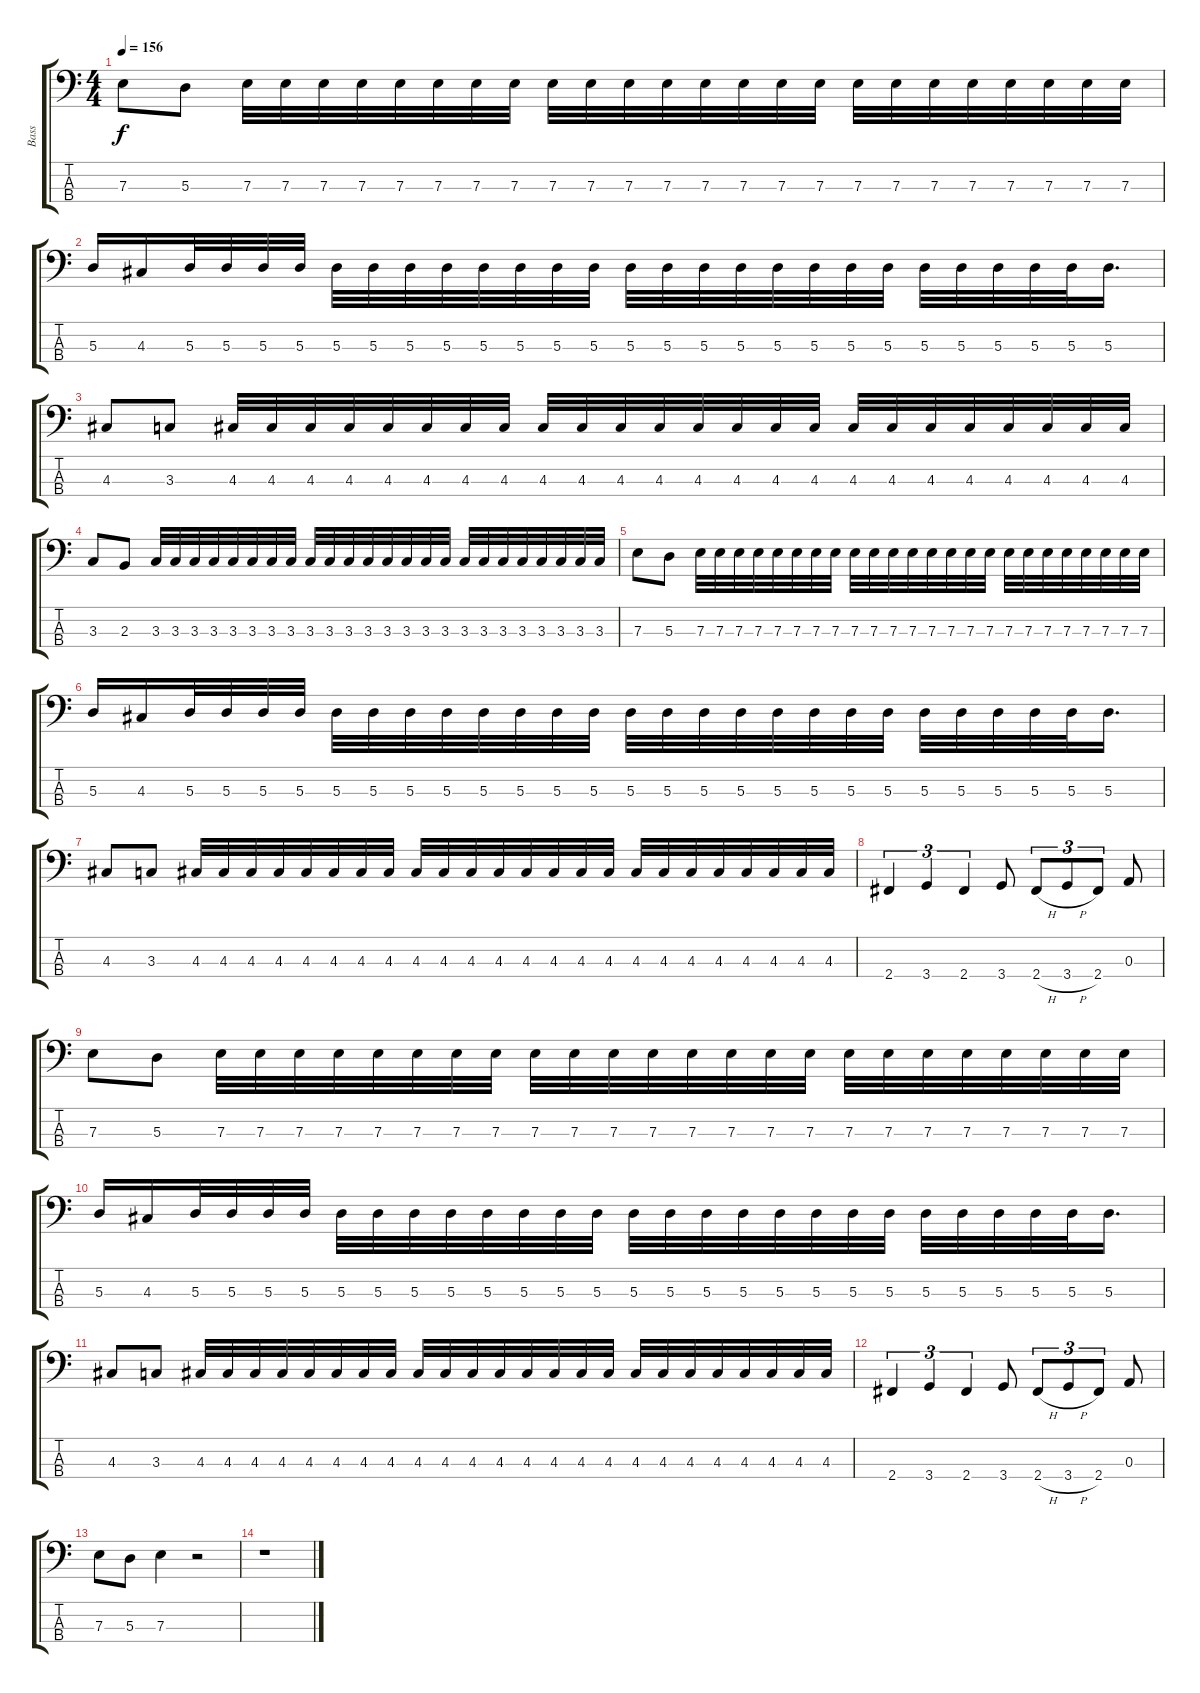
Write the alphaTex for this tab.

\track ("Bass" "Bass") {instrument electricbassfinger}
\staff {score tabs}
\tuning (G2 D2 A1 E1) {hide}
\ts (4 4)
\tempo 156
\clef f4
\ks c
7.3.8{dy f} 5.3.8 7.3.32 7.3.32 7.3.32 7.3.32 7.3.32 7.3.32 7.3.32 7.3.32 7.3.32 7.3.32 7.3.32 7.3.32 7.3.32 7.3.32 7.3.32 7.3.32 7.3.32 7.3.32 7.3.32 7.3.32 7.3.32 7.3.32 7.3.32 7.3.32 |
5.3.16 4.3.16 5.3.32 5.3.32 5.3.32 5.3.32 5.3.32 5.3.32 5.3.32 5.3.32 5.3.32 5.3.32 5.3.32 5.3.32 5.3.32 5.3.32 5.3.32 5.3.32 5.3.32 5.3.32 5.3.32 5.3.32 5.3.32 5.3.32 5.3.32 5.3.32 5.3.32 5.3.16{d} |
4.3.8 3.3.8 4.3.32 4.3.32 4.3.32 4.3.32 4.3.32 4.3.32 4.3.32 4.3.32 4.3.32 4.3.32 4.3.32 4.3.32 4.3.32 4.3.32 4.3.32 4.3.32 4.3.32 4.3.32 4.3.32 4.3.32 4.3.32 4.3.32 4.3.32 4.3.32 |
3.3.8 2.3.8 3.3.32 3.3.32 3.3.32 3.3.32 3.3.32 3.3.32 3.3.32 3.3.32 3.3.32 3.3.32 3.3.32 3.3.32 3.3.32 3.3.32 3.3.32 3.3.32 3.3.32 3.3.32 3.3.32 3.3.32 3.3.32 3.3.32 3.3.32 3.3.32 |
7.3.8 5.3.8 7.3.32 7.3.32 7.3.32 7.3.32 7.3.32 7.3.32 7.3.32 7.3.32 7.3.32 7.3.32 7.3.32 7.3.32 7.3.32 7.3.32 7.3.32 7.3.32 7.3.32 7.3.32 7.3.32 7.3.32 7.3.32 7.3.32 7.3.32 7.3.32 |
5.3.16 4.3.16 5.3.32 5.3.32 5.3.32 5.3.32 5.3.32 5.3.32 5.3.32 5.3.32 5.3.32 5.3.32 5.3.32 5.3.32 5.3.32 5.3.32 5.3.32 5.3.32 5.3.32 5.3.32 5.3.32 5.3.32 5.3.32 5.3.32 5.3.32 5.3.32 5.3.32 5.3.16{d} |
4.3.8 3.3.8 4.3.32 4.3.32 4.3.32 4.3.32 4.3.32 4.3.32 4.3.32 4.3.32 4.3.32 4.3.32 4.3.32 4.3.32 4.3.32 4.3.32 4.3.32 4.3.32 4.3.32 4.3.32 4.3.32 4.3.32 4.3.32 4.3.32 4.3.32 4.3.32 |
2.4.4{tu (3 2)} 3.4.4{tu (3 2)} 2.4.4{tu (3 2)} 3.4.8 2.4{h}.8{tu (3 2)} 3.4{h}.8{tu (3 2)} 2.4.8{tu (3 2)} 0.3.8 |
7.3.8 5.3.8 7.3.32 7.3.32 7.3.32 7.3.32 7.3.32 7.3.32 7.3.32 7.3.32 7.3.32 7.3.32 7.3.32 7.3.32 7.3.32 7.3.32 7.3.32 7.3.32 7.3.32 7.3.32 7.3.32 7.3.32 7.3.32 7.3.32 7.3.32 7.3.32 |
5.3.16 4.3.16 5.3.32 5.3.32 5.3.32 5.3.32 5.3.32 5.3.32 5.3.32 5.3.32 5.3.32 5.3.32 5.3.32 5.3.32 5.3.32 5.3.32 5.3.32 5.3.32 5.3.32 5.3.32 5.3.32 5.3.32 5.3.32 5.3.32 5.3.32 5.3.32 5.3.32 5.3.16{d} |
4.3.8 3.3.8 4.3.32 4.3.32 4.3.32 4.3.32 4.3.32 4.3.32 4.3.32 4.3.32 4.3.32 4.3.32 4.3.32 4.3.32 4.3.32 4.3.32 4.3.32 4.3.32 4.3.32 4.3.32 4.3.32 4.3.32 4.3.32 4.3.32 4.3.32 4.3.32 |
2.4.4{tu (3 2)} 3.4.4{tu (3 2)} 2.4.4{tu (3 2)} 3.4.8 2.4{h}.8{tu (3 2)} 3.4{h}.8{tu (3 2)} 2.4.8{tu (3 2)} 0.3.8 |
7.3.8 5.3.8 7.3.4 r.2 |
r.1
